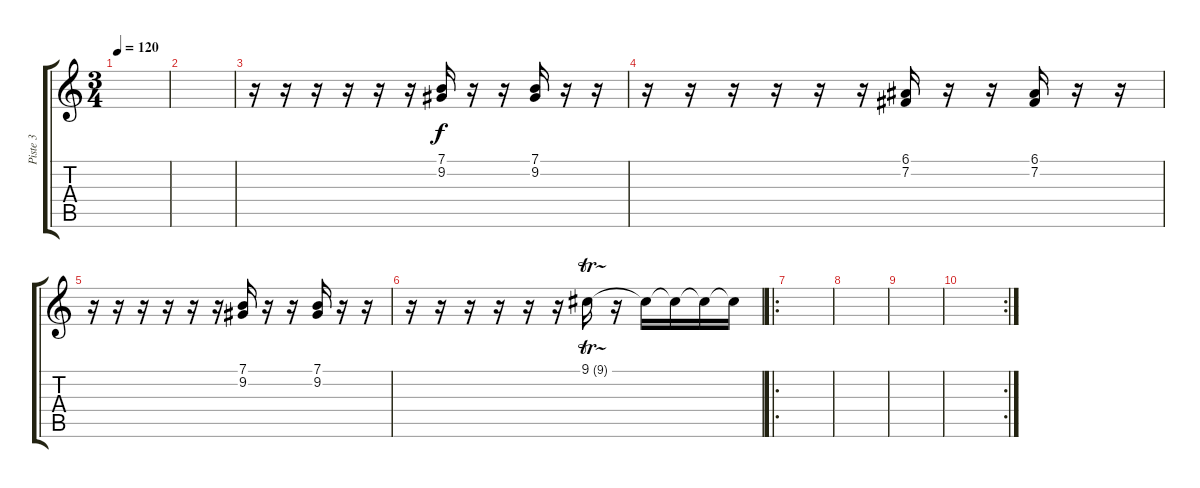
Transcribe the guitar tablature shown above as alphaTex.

\track ("Piste 3" "Piste 3") {instrument drawbarorgan}
\staff {score tabs}
\tuning (E4 B3 G3 D3 A2 E2) {hide}
\ts (3 4)
\tempo 120
\clef g2
\ks c
|
|
r.16 r.16 r.16 r.16 r.16 r.16 (7.1 9.2).16 r.16 r.16 (7.1 9.2).16 r.16 r.16 |
r.16 r.16 r.16 r.16 r.16 r.16 (6.1 7.2).16 r.16 r.16 (6.1 7.2).16 r.16 r.16 |
r.16 r.16 r.16 r.16 r.16 r.16 (7.1 9.2).16 r.16 r.16 (7.1 9.2).16 r.16 r.16 |
r.16 r.16 r.16 r.16 r.16 r.16 9.1{tr (9 16)}.16 r.16 9.1{t}.16 9.1{t}.16 9.1{t}.16 9.1{t}.16 |
\ro
|
|
|
\rc 2
